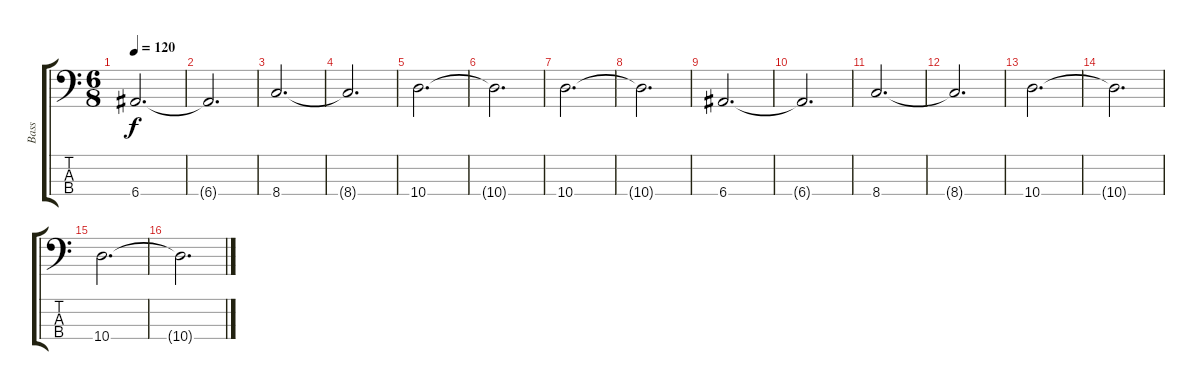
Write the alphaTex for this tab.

\track ("Bass" "Bass") {instrument electricbassfinger}
\staff {score tabs}
\tuning (G2 D2 A1 E1) {hide}
\ts (6 8)
\tempo 120
\clef f4
\ks c
6.4.2{d dy f} |
6.4{t}.2{d} |
8.4.2{d} |
8.4{t}.2{d} |
10.4.2{d} |
10.4{t}.2{d} |
10.4.2{d} |
10.4{t}.2{d} |
6.4.2{d} |
6.4{t}.2{d} |
8.4.2{d} |
8.4{t}.2{d} |
10.4.2{d} |
10.4{t}.2{d} |
10.4.2{d} |
10.4{t}.2{d}
